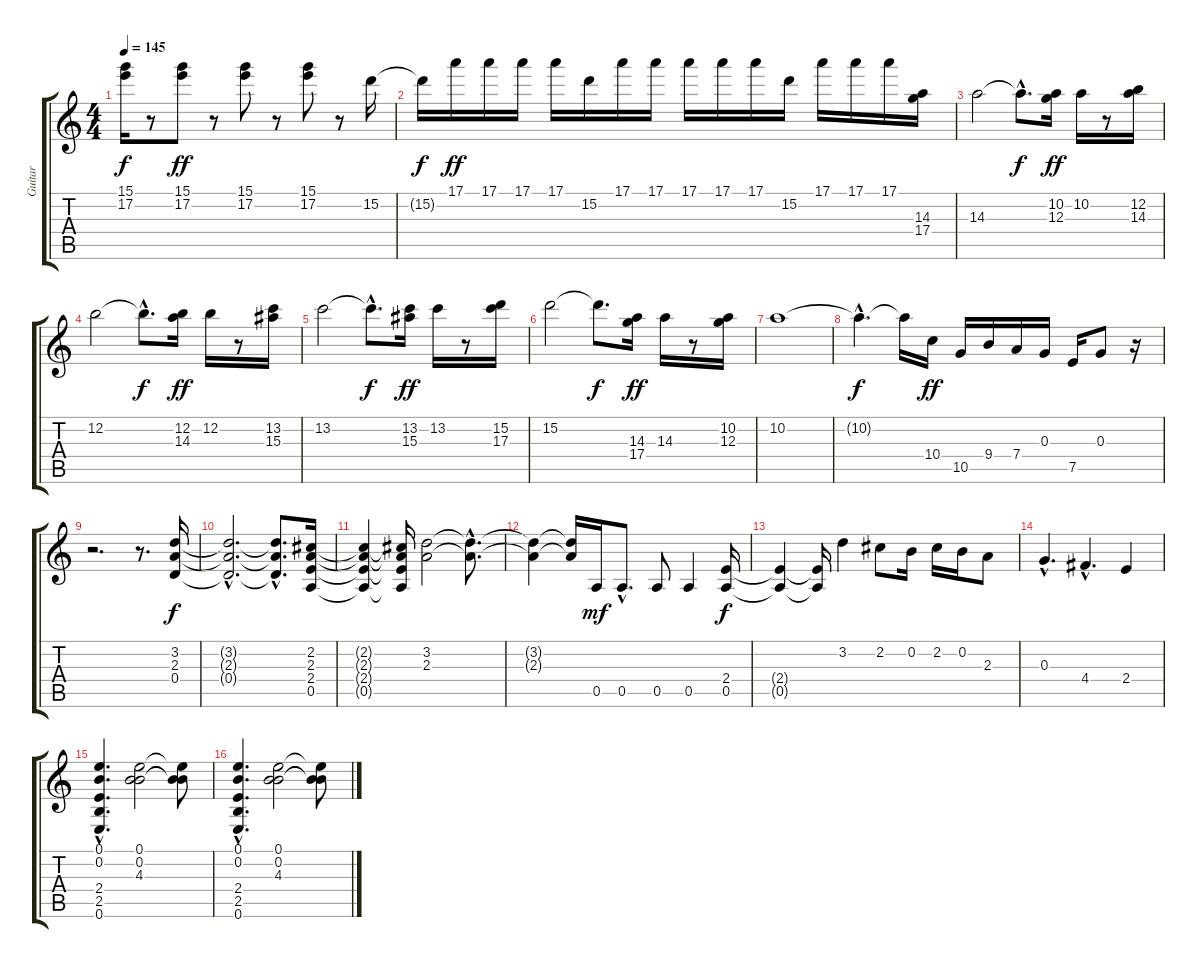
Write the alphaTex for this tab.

\track ("Guitar " "Guitar ") {instrument electricguitarclean}
\staff {score tabs}
\tuning (E4 B3 G3 D3 A2 E2) {hide}
\ts (4 4)
\tempo 145
\clef g2
\ks c
(15.1{t} 17.2{t}).16{dy f} r.8 (15.1 17.2).8{dy ff} r.8 (15.1 17.2).8 r.8 (15.1 17.2).8 r.8 15.2.16 |
15.2{t}.16{dy f} 17.1.16{dy ff} 17.1.16 17.1.16 17.1.16 15.2.16 17.1.16 17.1.16 17.1.16 17.1.16 17.1.16 15.2.16 17.1.16 17.1.16 17.1.16 (14.3 17.4).16 |
14.3.2 14.3{hac t}.8{d dy f} (10.2 12.3).16{dy ff} 10.2.16 r.8 (12.2 14.3).16 |
12.2.2 12.2{hac t}.8{d dy f} (12.2 14.3).16{dy ff} 12.2.16 r.8 (13.2 15.3).16 |
13.2.2 13.2{hac t}.8{d dy f} (13.2 15.3).16{dy ff} 13.2.16 r.8 (15.2 17.3).16 |
15.2.2 15.2{t}.8{d dy f} (14.3 17.4).16{dy ff} 14.3.16 r.8 (10.2 12.3).16 |
10.2.1 |
10.2{hac t}.4{d dy f} 10.2{t}.16 10.4.16{dy ff} 10.5.16 9.4.16 7.4.16 0.3.16 7.5.16 0.3.8 r.16 |
r.2{d} r.8{d} (3.2 2.3 0.4).16{dy f} |
(3.2{hac t} 2.3{hac t} 0.4{hac t}).2{d} (3.2{hac t} 2.3{hac t} 0.4{hac t}).8{d} (2.2 2.3 2.4 0.5).16 |
(2.2{t} 2.3{t} 2.4{t} 0.5{t}).4 (2.2{t} 2.3{t} 2.4{t} 0.5{t}).16 (3.2 2.3).2 (3.2{hac t} 2.3{hac t}).8{d} |
(3.2{t} 2.3{t}).4 (3.2{t} 2.3{t}).16 0.5.16{dy mf} 0.5{hac}.8{d} 0.5.8 0.5.4 (2.4 0.5).16{dy f} |
(2.4{t} 0.5{t}).4 (2.4{t} 0.5{t}).16 3.2.4 2.2.8 0.2.16 2.2.16 0.2.16 2.3.8 |
0.3{hac}.4{d} 4.4{hac}.4{d} 2.4.4 |
(0.1{hac} 0.2{hac} 2.4{hac} 2.5{hac} 0.6{hac}).4{d} (0.1 0.2 4.3).2 (0.1{t} 0.2{t} 4.3{t}).8 |
(0.1{hac} 0.2{hac} 2.4{hac} 2.5{hac} 0.6{hac}).4{d} (0.1 0.2 4.3).2 (0.1{t} 0.2{t} 4.3{t}).8
